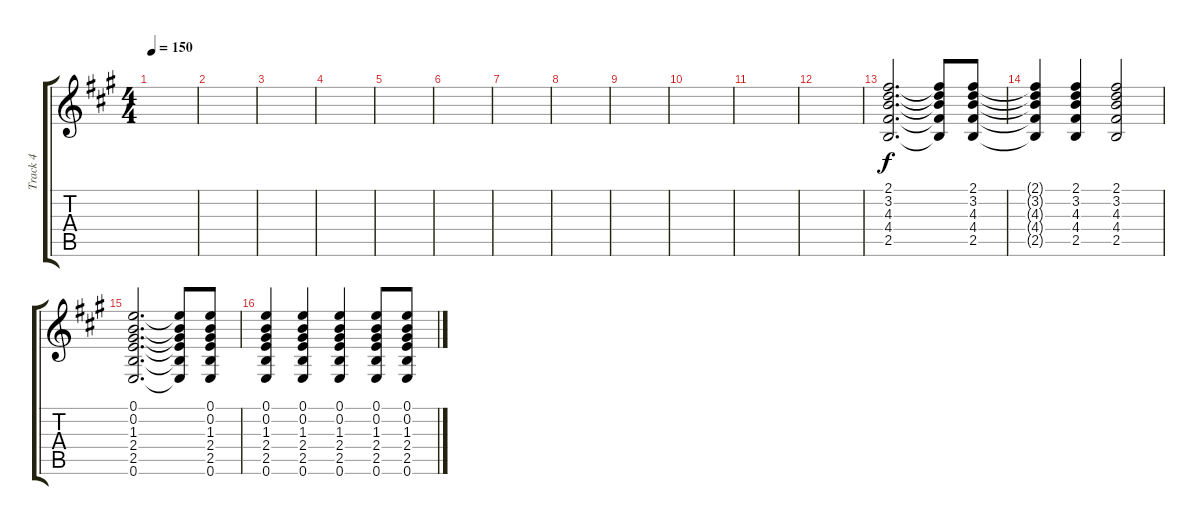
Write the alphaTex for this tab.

\track ("Track 4" "Track 4") {instrument acousticguitarsteel}
\staff {score tabs}
\tuning (E4 B3 G3 D3 A2 E2) {hide}
\ts (4 4)
\tempo 150
\clef g2
\ks a
|
|
|
|
|
|
|
|
|
|
|
|
(2.1 3.2 4.3 4.4 2.5).2{d} (2.1{t} 3.2{t} 4.3{t} 4.4{t} 2.5{t}).8 (2.1 3.2 4.3 4.4 2.5).8 |
(2.1{t} 3.2{t} 4.3{t} 4.4{t} 2.5{t}).4 (2.1 3.2 4.3 4.4 2.5).4 (2.1 3.2 4.3 4.4 2.5).2 |
(0.1 0.2 1.3 2.4 2.5 0.6).2{d} (0.1{t} 0.2{t} 1.3{t} 2.4{t} 2.5{t} 0.6{t}).8 (0.1 0.2 1.3 2.4 2.5 0.6).8 |
(0.1 0.2 1.3 2.4 2.5 0.6).4 (0.1 0.2 1.3 2.4 2.5 0.6).4 (0.1 0.2 1.3 2.4 2.5 0.6).4 (0.1 0.2 1.3 2.4 2.5 0.6).8 (0.1 0.2 1.3 2.4 2.5 0.6).8
